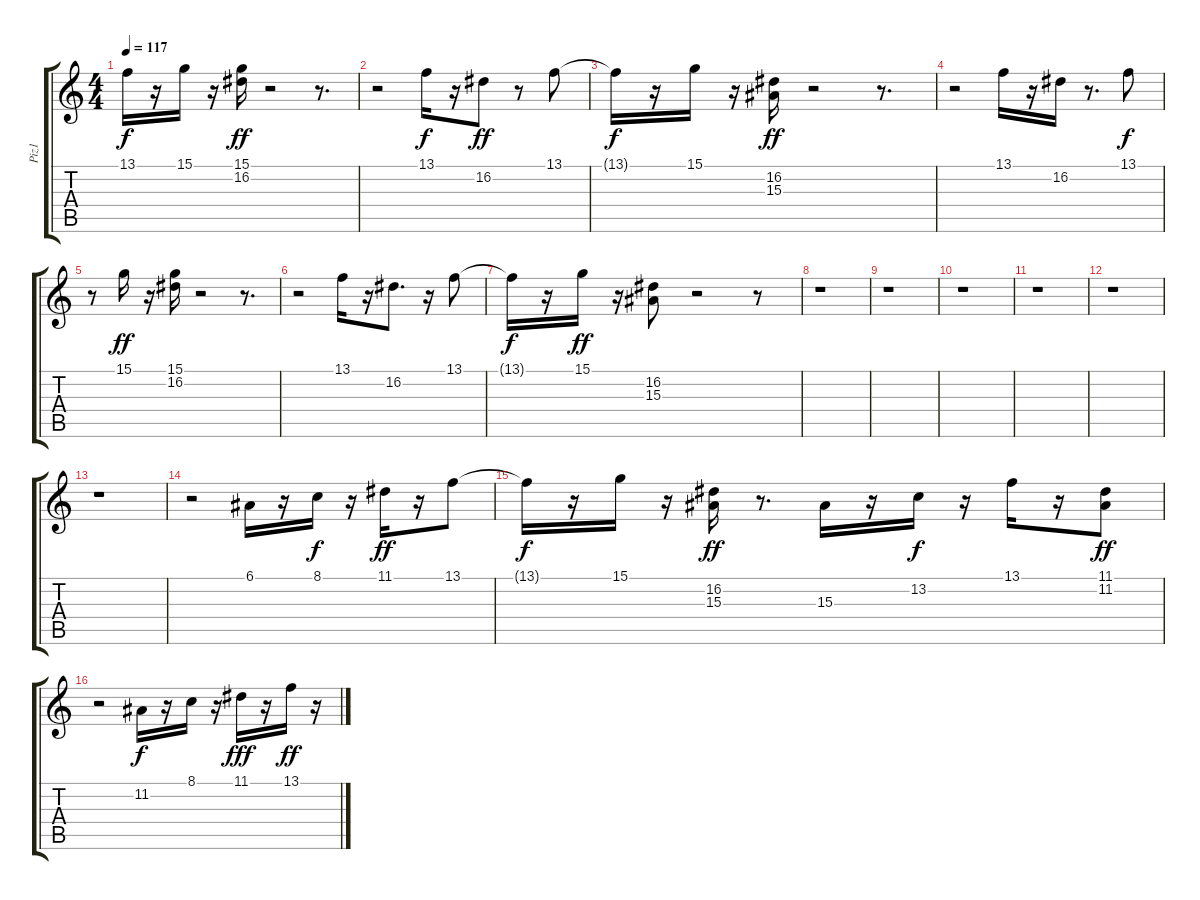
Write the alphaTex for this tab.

\track ("Piz1" "Piz1") {instrument pizzicatostrings}
\staff {score tabs}
\tuning (E4 B3 G3 D3 A2 E2) {hide}
\ts (4 4)
\tempo 117
\clef g2
\ks c
13.1{t}.16{dy f} r.16 15.1.16 r.16 (15.1 16.2).16{dy ff} r.2 r.8{d} |
r.2 13.1.16{dy f} r.16 16.2.8{dy ff} r.8 13.1.8 |
13.1{t}.16{dy f} r.16 15.1.16 r.16 (16.2 15.3).16{dy ff} r.2 r.8{d} |
r.2 13.1.16 r.16 16.2.16 r.8{d} 13.1.8{dy f} |
r.8 15.1.16{dy ff} r.16 (15.1 16.2).16 r.2 r.8{d} |
r.2 13.1.16 r.16 16.2.8{d} r.16 13.1.8 |
13.1{t}.16{dy f} r.16 15.1.16{dy ff} r.16 (16.2 15.3).8 r.2 r.8 |
r.1 |
r.1 |
r.1 |
r.1 |
r.1 |
r.1 |
r.2 6.1.16 r.16 8.1.16{dy f} r.16 11.1.16{dy ff} r.16 13.1.8 |
13.1{t}.16{dy f} r.16 15.1.16 r.16 (16.2 15.3).16{dy ff} r.8{d} 15.3.16 r.16 13.2.16{dy f} r.16 13.1.16 r.16 (11.1 11.2).8{dy ff} |
r.2 11.2.16{dy f} r.16 8.1.16 r.16 11.1.16{dy fff} r.16 13.1.16{dy ff} r.16
